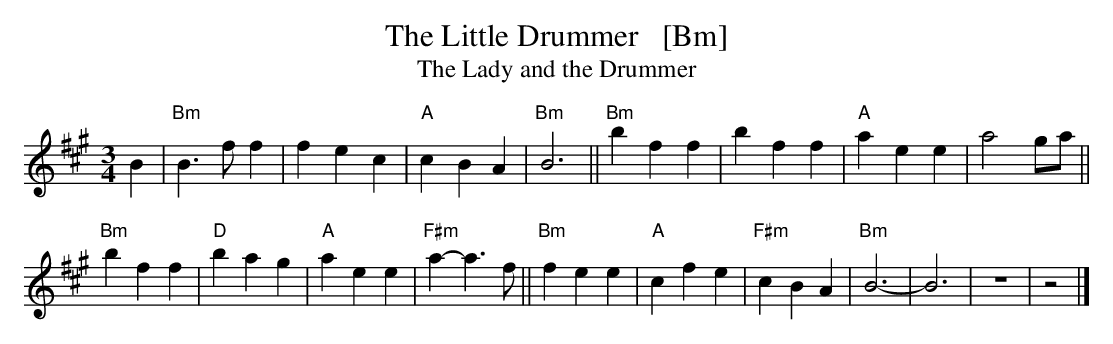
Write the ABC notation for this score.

X:1
T: The Little Drummer   [Bm]
T: The Lady and the Drummer
M: 3/4
L: 1/8
K: Bdor
B2 |\
"Bm"B3 f f2 | f2 e2 c2 | "A"c2 B2 A2 | "Bm"B6 ||\
"Bm"b2 f2 f2 | b2 f2 f2 | "A"a2 e2 e2 | a4 ga ||
"Bm"b2 f2 f2 | "D"b2 a2 g2 | "A"a2 e2 e2 | "F#m"a2- a3 f ||\
"Bm"f2 e2 e2 | "A"c2 f2 e2 | "F#m"c2 B2 A2 | "Bm"B6- | B6 | z6 | z4 |]
